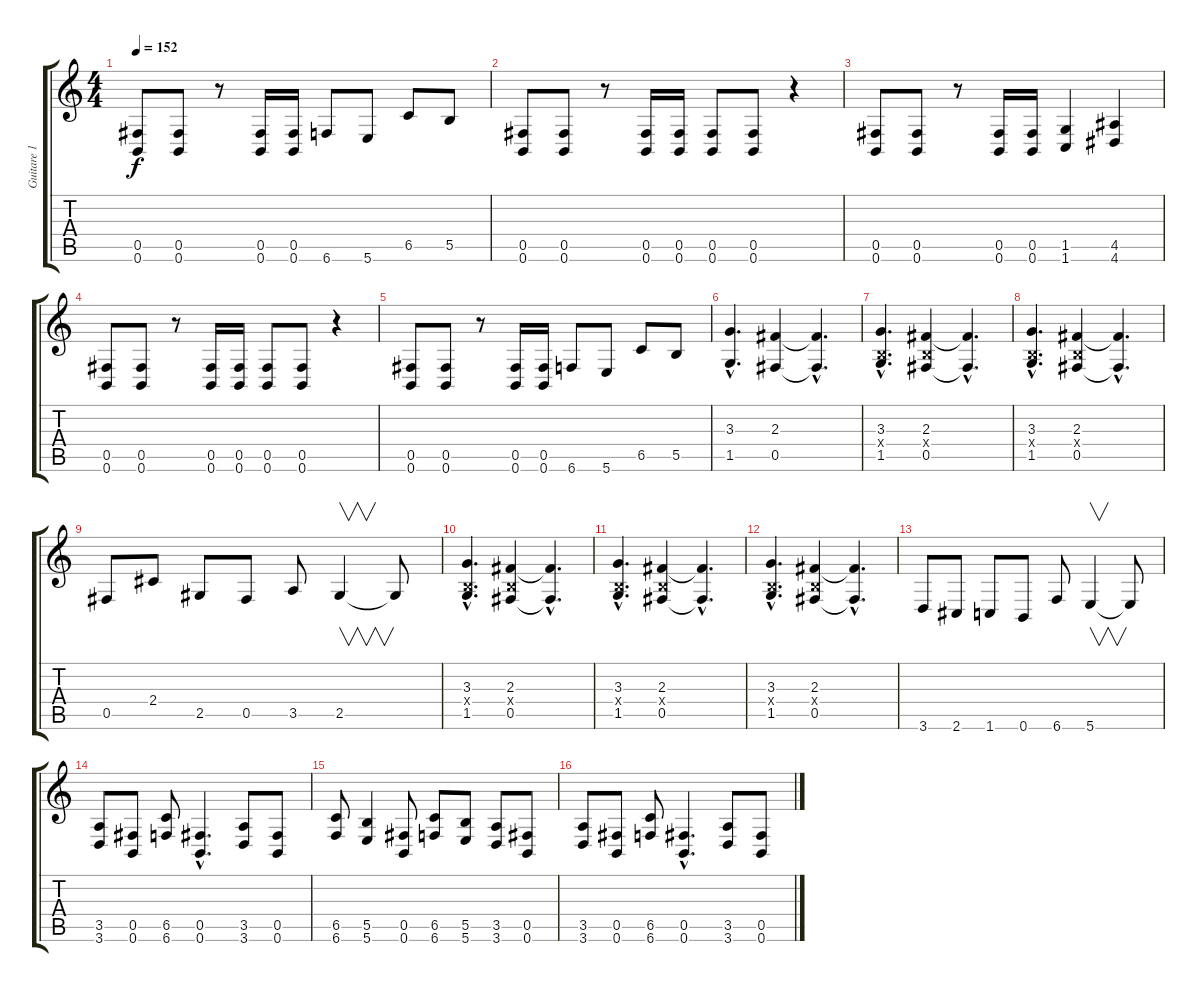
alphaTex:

\track ("Guitare 1" "Guitare 1") {instrument overdrivenguitar}
\staff {score tabs}
\tuning (Db4 Ab3 E3 B2 Gb2 B1) {hide}
\ts (4 4)
\tempo 152
\clef g2
\ks c
(0.5 0.6).8{dy f} (0.5 0.6).8 r.8 (0.5 0.6).16 (0.5 0.6).16 6.6.8 5.6.8 6.5.8 5.5.8 |
(0.5 0.6).8 (0.5 0.6).8 r.8 (0.5 0.6).16 (0.5 0.6).16 (0.5 0.6).8 (0.5 0.6).8 r.4 |
(0.5 0.6).8 (0.5 0.6).8 r.8 (0.5 0.6).16 (0.5 0.6).16 (1.5 1.6).4 (4.5 4.6).4 |
(0.5 0.6).8 (0.5 0.6).8 r.8 (0.5 0.6).16 (0.5 0.6).16 (0.5 0.6).8 (0.5 0.6).8 r.4 |
(0.5 0.6).8 (0.5 0.6).8 r.8 (0.5 0.6).16 (0.5 0.6).16 6.6.8 5.6.8 6.5.8 5.5.8 |
(3.3{hac} 1.5{hac}).4{d} (2.3 0.5).4 (2.3{hac t} 0.5{hac t}).4{d} |
(3.3{hac} 0.4{hac x} 1.5{hac}).4{d} (2.3 0.4{x} 0.5).4 (2.3{hac t} 0.5{hac t}).4{d} |
(3.3{hac} 0.4{x} 1.5{hac}).4{d} (2.3 0.4{x} 0.5).4 (2.3{hac t} 0.5{hac t}).4{d} |
0.5.8 2.4.8 2.5.8 0.5.8 3.5.8 2.5.4{v} 2.5{t}.8 |
(3.3{hac} 0.4{x} 1.5{hac}).4{d} (2.3 0.4{x} 0.5).4 (2.3{hac t} 0.5{hac t}).4{d} |
(3.3{hac} 0.4{x} 1.5{hac}).4{d} (2.3 0.4{x} 0.5).4 (2.3{hac t} 0.5{hac t}).4{d} |
(3.3{hac} 0.4{x} 1.5{hac}).4{d} (2.3 0.4{x} 0.5).4 (2.3{hac t} 0.5{hac t}).4{d} |
3.6.8 2.6.8 1.6.8 0.6.8 6.6.8 5.6.4{v} 5.6{t}.8 |
(3.5 3.6).8 (0.5 0.6).8 (6.5 6.6).8 (0.5{hac} 0.6{hac}).4{d} (3.5 3.6).8 (0.5 0.6).8 |
(6.5 6.6).8 (5.5 5.6).4 (0.5 0.6).8 (6.5 6.6).8 (5.5 5.6).8 (3.5 3.6).8 (0.5 0.6).8 |
(3.5 3.6).8 (0.5 0.6).8 (6.5 6.6).8 (0.5{hac} 0.6{hac}).4{d} (3.5 3.6).8 (0.5 0.6).8
